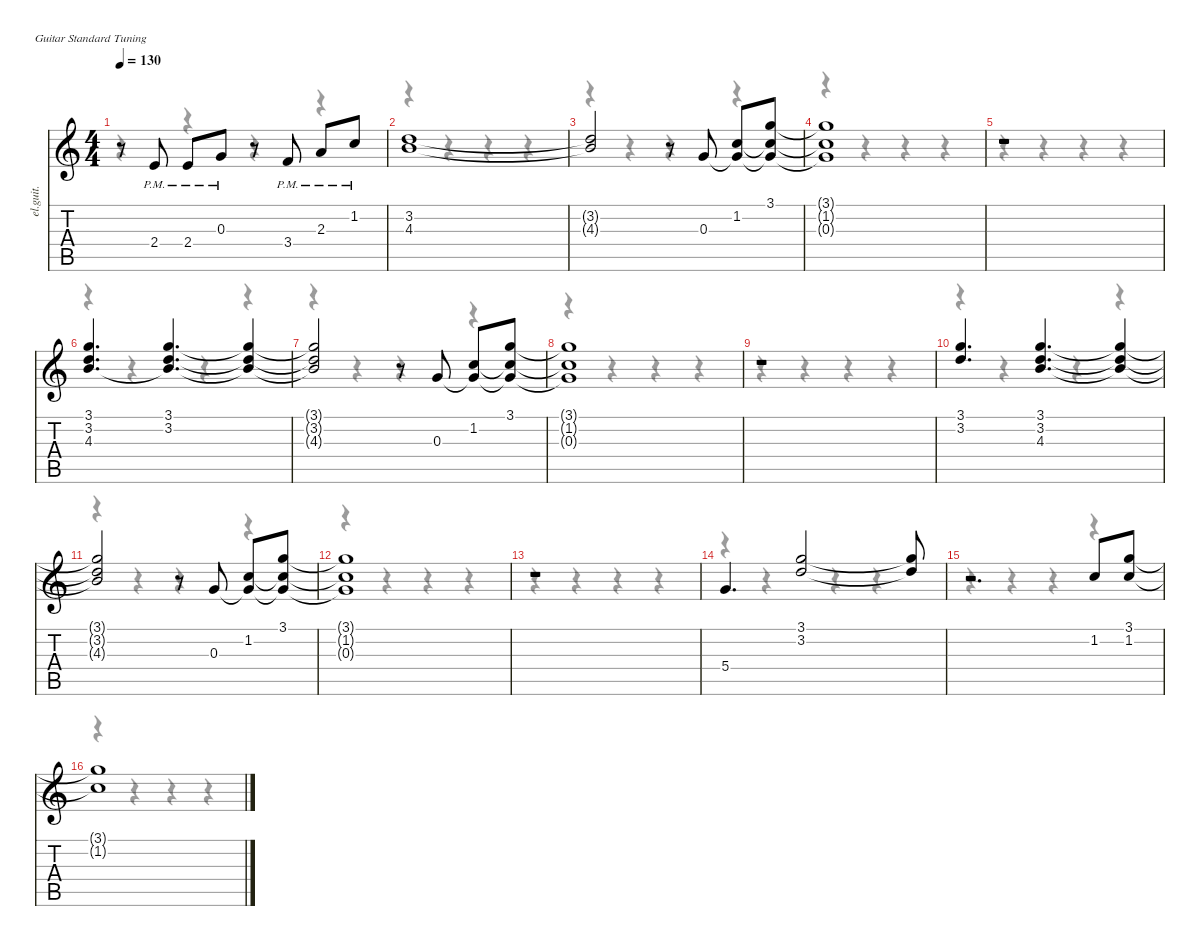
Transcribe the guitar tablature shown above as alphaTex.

\defaultSystemsLayout 4
\hideDynamics
\bracketExtendMode nobrackets
\track ("Lead Guitar" "el.guit.") {instrument electricguitarclean}
\staff {score tabs}
\tuning (E4 B3 G3 D3 A2 E2)
\voice
\ts (4 4)
\tempo 130
\clef g2
\ks c
r.8{dy fff} 2.4{pm}.8 2.4{pm}.8 0.3{pm}.8 r.8 3.4{pm}.8 2.3{pm}.8 1.2{pm}.8 |
(3.2 4.3).1 |
(3.2{t} 4.3{t}).2 r.8 0.3.8 (1.2 0.3{t}).8 (3.1 1.2{t} 0.3{t}).8 |
(3.1{t} 1.2{t} 0.3{t}).1 |
r.1 |
(3.1 3.2 4.3).4{d} (3.1 3.2 4.3{t}).4{d} (3.1{t} 3.2{t} 4.3{t}).4 |
(3.1{t} 3.2{t} 4.3{t}).2 r.8 0.3.8 (1.2 0.3{t}).8 (3.1 1.2{t} 0.3{t}).8 |
(3.1{t} 1.2{t} 0.3{t}).1 |
r.1 |
(3.1 3.2).4{d} (3.1 3.2 4.3).4{d} (3.1{t} 3.2{t} 4.3{t}).4 |
(3.1{t} 3.2{t} 4.3{t}).2 r.8 0.3.8 (1.2 0.3{t}).8 (3.1 1.2{t} 0.3{t}).8 |
(3.1{t} 1.2{t} 0.3{t}).1 |
r.1 |
5.4.4{d} (3.1 3.2).2 (3.1{t} 3.2{t}).8 |
r.2{d} 1.2.8 (3.1 1.2).8 |
(3.1{t} 1.2{t}).1
\voice
\clef g2
\ottava regular
\simile none
\ks c
r.4{dy mf} r.4 r.4 r.4 |
r.4 r.4 r.4 r.4 |
r.4 r.4 r.4 r.4 |
r.4 r.4 r.4 r.4 |
r.4 r.4 r.4 r.4 |
r.4 r.4 r.4 r.4 |
r.4 r.4 r.4 r.4 |
r.4 r.4 r.4 r.4 |
r.4 r.4 r.4 r.4 |
r.4 r.4 r.4 r.4 |
r.4 r.4 r.4 r.4 |
r.4 r.4 r.4 r.4 |
r.4 r.4 r.4 r.4 |
r.4 r.4 r.4 r.4 |
r.4 r.4 r.4 r.4 |
r.4 r.4 r.4 r.4
